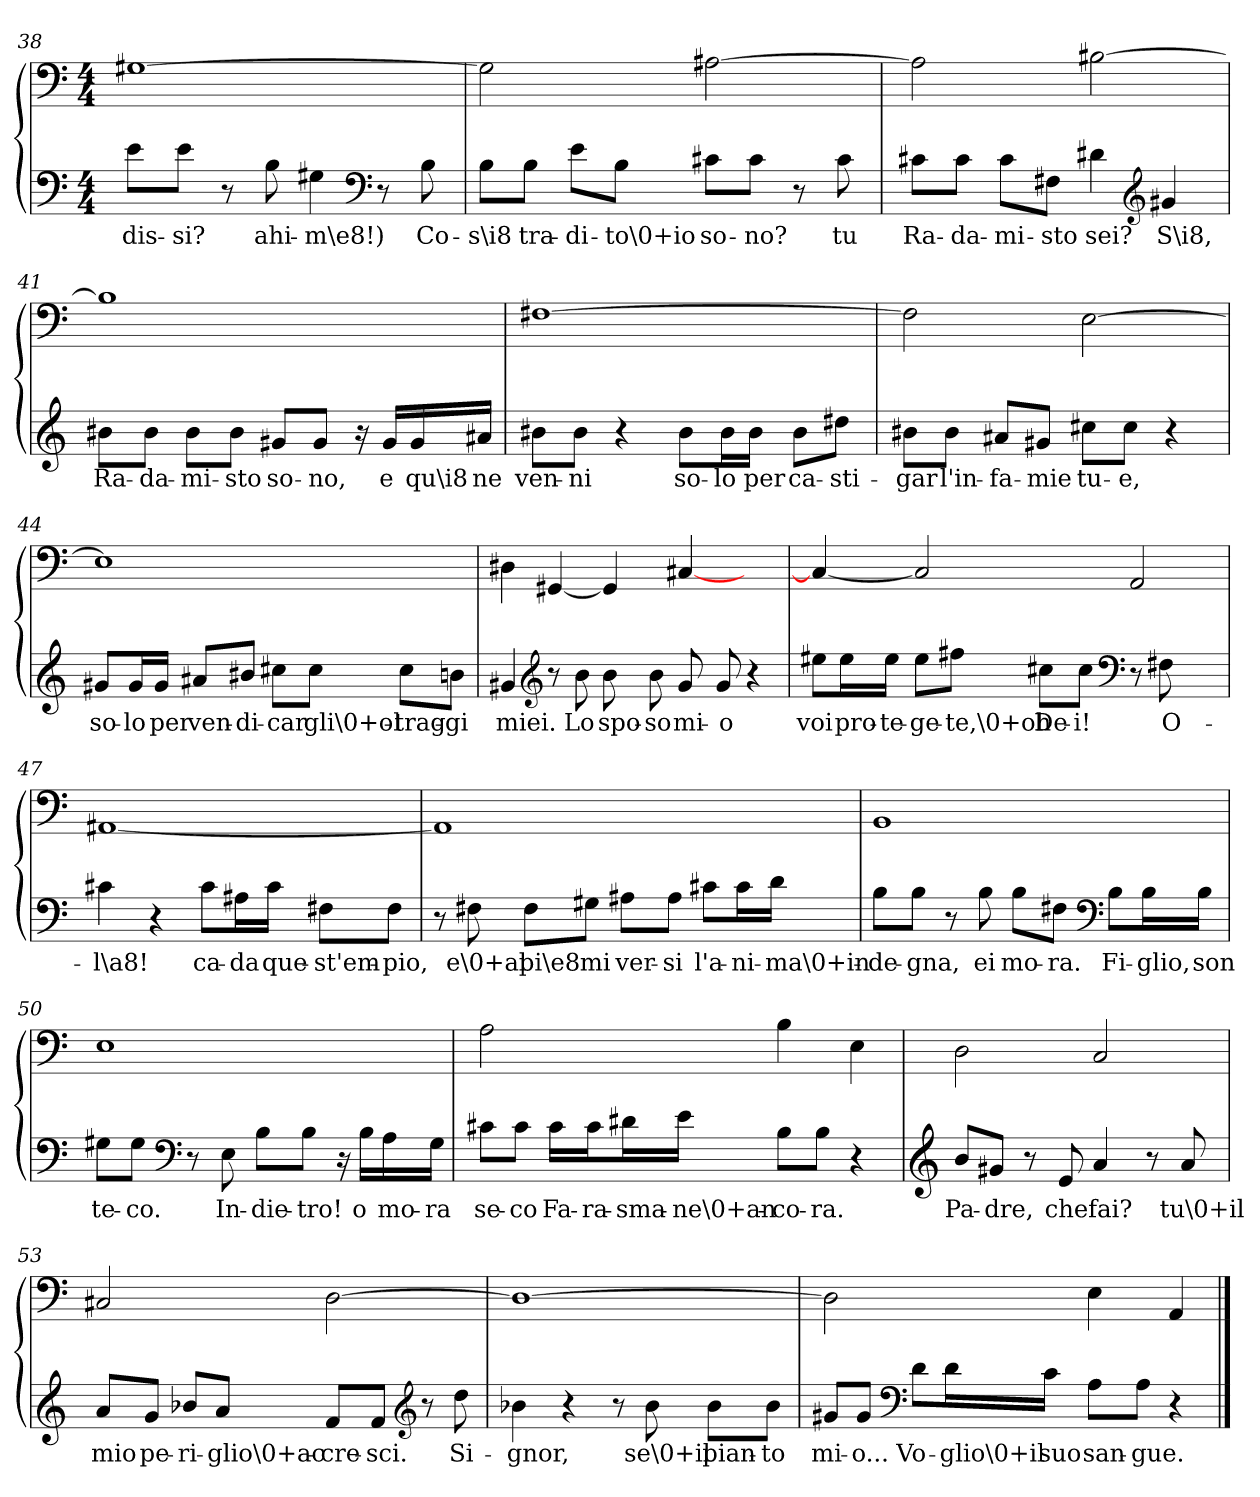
**kern	**text	**kern
*part1	*part1	*part1
*staff2	*staff2	*staff1
*clefF4	*	*clefF4
*k[]	*	*k[]
*C:	*	*C:
*M4/4	*	*M4/4
=38	=38	=38
8e\L	dis-	[1G#X\
8e\J	-si?	.
8r	.	.
8B\	ahi-	.
4G#X\	-m\e8!)	.
*clefF4	*	*
8r	.	.
8B\	Co-	.
=39	=39	=39
8B\L	-s\i8	2G#\]
8B\J	tra-	.
8e\L	-di-	.
8B\J	-to\0+io	.
8c#X\L	so-	[2A#X\
8c#\J	-no?	.
8r	.	.
8c#\	tu	.
=40	=40	=40
8c#X\L	Ra-	2A#\]
8c#\J	-da-	.
8c#\L	-mi-	.
8F#X\J	-sto	.
4d#X\	sei?	[2B#X\
*clefG2	*	*
4g#X/	S\i8,	.
=41	=41	=41
8b#X\L	Ra-	1B#\]
8b#\J	-da-	.
8b#\L	-mi-	.
8b#\J	-sto	.
8g#X/L	so-	.
8g#/J	-no,	.
16r	.	.
16g#/LL	e	.
16g#/	qu\i8	.
16a#X/JJ	ne	.
=42	=42	=42
8b#X\L	ven-	[1F#X\
8b#\J	-ni	.
4r	.	.
8b#\L	so-	.
16b#\L	-lo	.
16b#\JJ	per	.
8b#\L	ca-	.
8dd#X\J	-sti-	.
=43	=43	=43
8b#X\L	-gar	2F#\]
8b#\J	l'in-	.
8a#X/L	-fa-	.
8g#X/J	-mie	.
8cc#X\L	tu-	[2E\
8cc#\J	-e,	.
4r	.	.
=44	=44	=44
8g#X/L	so-	1E\]
16g#/L	-lo	.
16g#/JJ	per	.
8a#X/L	ven-	.
8b#X/J	-di-	.
8cc#X\L	-car	.
8cc#\J	gli\0+ol-	.
8cc#\L	-trag-	.
8bn\J	-gi	.
=45	=45	=45
4g#X/	miei.	4D#X\
*clefG2	*	*
8r	.	[4GG#X/
8b\	Lo	.
8b\	spo-	4GG#/]
8b\	-so	.
8g#/	mi-	[4C#X/
8g#/	-o	.
4r	.	4ryy
=46	=46	=46
8ee#X\L	voi	4C#/_
16ee#\L	pro-	.
16ee#\JJ	-te-	.
8ee#\L	-ge-	2C#/]
8ff#X\J	-te,\0+oh	.
8cc#X\L	De-	.
8cc#\J	-i!	.
*clefF4	*	*
8r	.	2AA/
8F#X\	O-	.
4ryy	.	.
=47	=47	=47
4c#X\	-l\a8!	[1AA#X/
4r	.	.
8c#\L	ca-	.
16A#X\L	-da	.
16c#\JJ	que-	.
8F#X\L	-st'em-	.
8F#\J	-pio,	.
=48	=48	=48
8r	.	1AA#/]
8F#X\	e\0+al	.
8F#\L	pi\e8	.
8G#X\J	mi	.
8A#X\L	ver-	.
8A#\J	-si	.
8c#X\L	l'a-	.
16c#\L	-ni-	.
16d\JJ	-ma\0+in-	.
=49	=49	=49
8B\L	-de-	1BB/
8B\J	-gna,	.
8r	.	.
8B\	ei	.
8B\L	mo-	.
8F#X\J	-ra.	.
*clefF4	*	*
8B\L	Fi-	.
16B\L	-glio,	.
16B\JJ	son	.
=50	=50	=50
8G#X\L	te-	1E\
8G#\J	-co.	.
*clefF4	*	*
8r	.	.
8E\	In-	.
8B\L	-die-	.
8B\J	-tro!	.
16r	.	.
16B\LL	o	.
16A\	mo-	.
16G#\JJ	-ra	.
=51	=51	=51
8c#X\L	se-	2A\
8c#\J	-co	.
16c#\LL	Fa-	.
16c#\J	-ra-	.
16d#X\L	-sma-	.
16e\JJ	-ne\0+an-	.
8B\L	-co-	4B\
8B\J	-ra.	.
4r	.	4E\
=52	=52	=52
*clefG2	*	*
8b/L	Pa-	2D\
8g#X/J	-dre,	.
8r	.	.
8e/	che	.
4a/	fai?	2C/
8r	.	.
8a/	tu\0+il	.
=53	=53	=53
8a/L	mio	2C#X/
8g/J	pe-	.
8b-X/L	-ri-	.
8a/J	-glio\0+ac-	.
8f/L	-cre-	[2D\
8f/J	-sci.	.
*clefG2	*	*
8r	.	.
8dd\	Si-	.
=54	=54	=54
4b-X\	-gnor,	1D\_
4r	.	.
8r	.	.
8b-\	se\0+il	.
8b-\L	pian-	.
8b-\J	-to	.
=55	=55	=55
8g#X/L	mi-	2D\]
8g#/J	-o...	.
*clefF4	*	*
8d\L	Vo-	.
16d\L	-glio\0+il	.
16c\JJ	suo	.
8A\L	san-	4E\
8A\J	-gue.	.
4r	.	4AA/
==	==	==
*-	*-	*-
